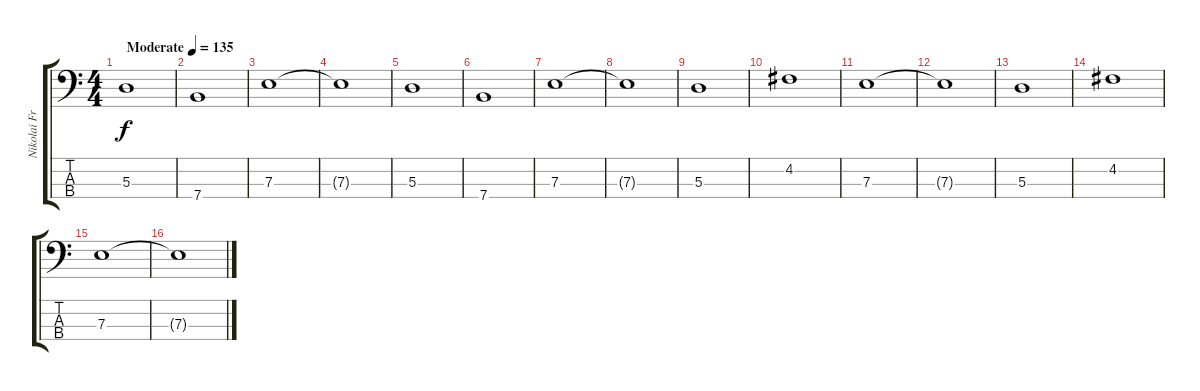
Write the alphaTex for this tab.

\track ("Nikolai Fraiture" "Nikolai Fr") {instrument electricbassfinger}
\staff {score tabs}
\tuning (G2 D2 A1 E1) {hide}
\ts (4 4)
\tempo (135 "Moderate")
\clef f4
\ks c
5.3.1{dy f instrument electricbassfinger} |
7.4.1 |
7.3.1 |
7.3{t}.1 |
5.3.1 |
7.4.1 |
7.3.1 |
7.3{t}.1 |
5.3.1 |
4.2.1 |
7.3.1 |
7.3{t}.1 |
5.3.1 |
4.2.1 |
7.3.1 |
7.3{t}.1
